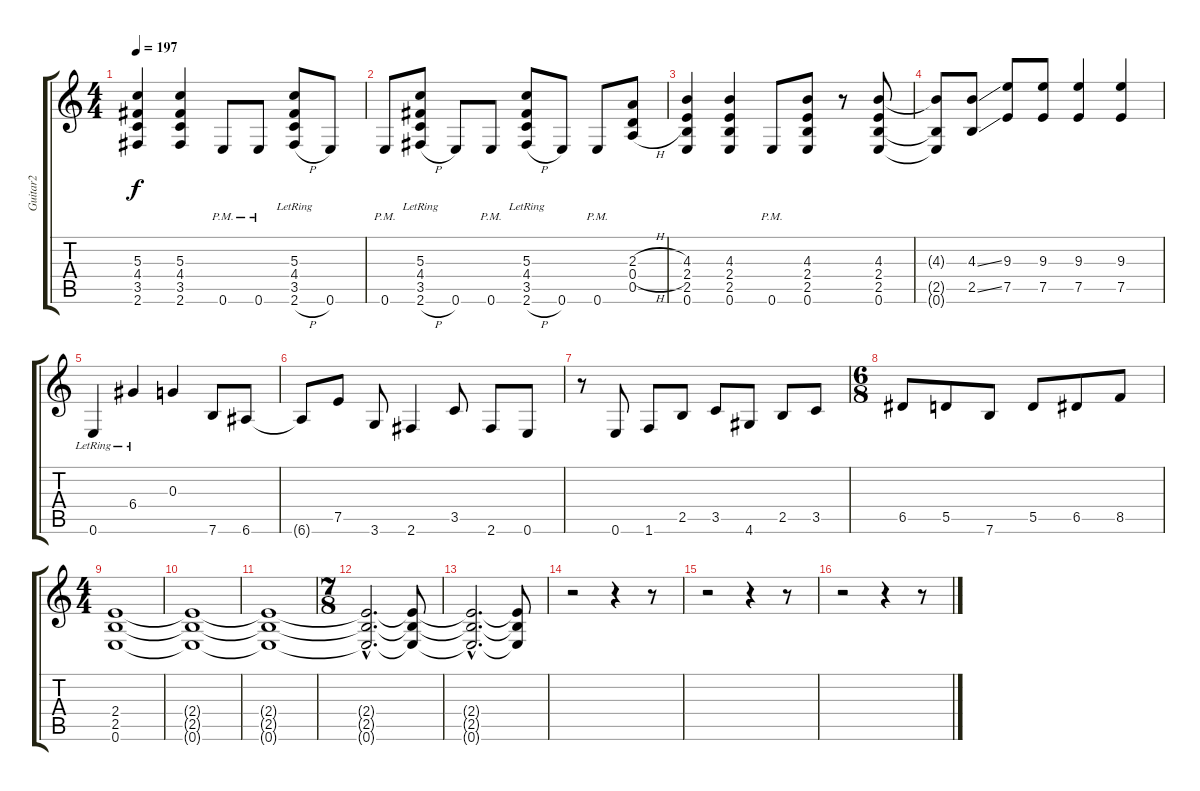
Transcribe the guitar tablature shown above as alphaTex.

\track ("Guitar2" "Guitar2") {instrument distortionguitar}
\staff {score tabs}
\tuning (E4 B3 G3 D3 A2 E2) {hide}
\ts (4 4)
\tempo 197
\clef g2
\ks c
(5.3{t} 4.4{t} 3.5{t} 2.6{t}).4{dy f} (5.3 4.4 3.5 2.6).4 0.6{pm}.8 0.6{pm}.8 (5.3{lr} 4.4{lr} 3.5{lr} 2.6{h}).8 0.6.8 |
0.6{pm}.8 (5.3{lr} 4.4{lr} 3.5{lr} 2.6{h}).8 0.6.8 0.6{pm}.8 (5.3{lr} 4.4{lr} 3.5{lr} 2.6{h}).8 0.6.8 0.6{pm}.8 (2.3{h} 0.4{h} 0.5{h}).8 |
(4.3 2.4 2.5 0.6).4 (4.3 2.4 2.5 0.6).4 0.6{pm}.8 (4.3 2.4 2.5 0.6).8 r.8 (4.3 2.4 2.5 0.6).8 |
(4.3{t} 2.5{t} 0.6{t}).8 (4.3{ss} 2.5{ss}).8 (9.3 7.5).8 (9.3 7.5).8 (9.3 7.5).4 (9.3 7.5).4 |
0.6{lr}.4 6.4{lr}.4 0.3.4 7.6.8 6.6.8 |
6.6{t}.8 7.5.8 3.6.8 2.6.4 3.5.8 2.6.8 0.6.8 |
r.8 0.6.8 1.6.8 2.5.8 3.5.8 4.6.8 2.5.8 3.5.8 |
\ts (6 8)
6.5.8 5.5.8 7.6.8 5.5.8 6.5.8 8.5.8 |
\ts (4 4)
(2.4 2.5 0.6).1 |
(2.4{t} 2.5{t} 0.6{t}).1 |
(2.4{t} 2.5{t} 0.6{t}).1 |
\ts (7 8)
(2.4{hac t} 2.5{hac t} 0.6{hac t}).2{d} (2.4{t} 2.5{t} 0.6{t}).8 |
(2.4{hac t} 2.5{hac t} 0.6{hac t}).2{d} (2.4{t} 2.5{t} 0.6{t}).8 |
r.2 r.4 r.8 |
r.2 r.4 r.8 |
r.2 r.4 r.8
